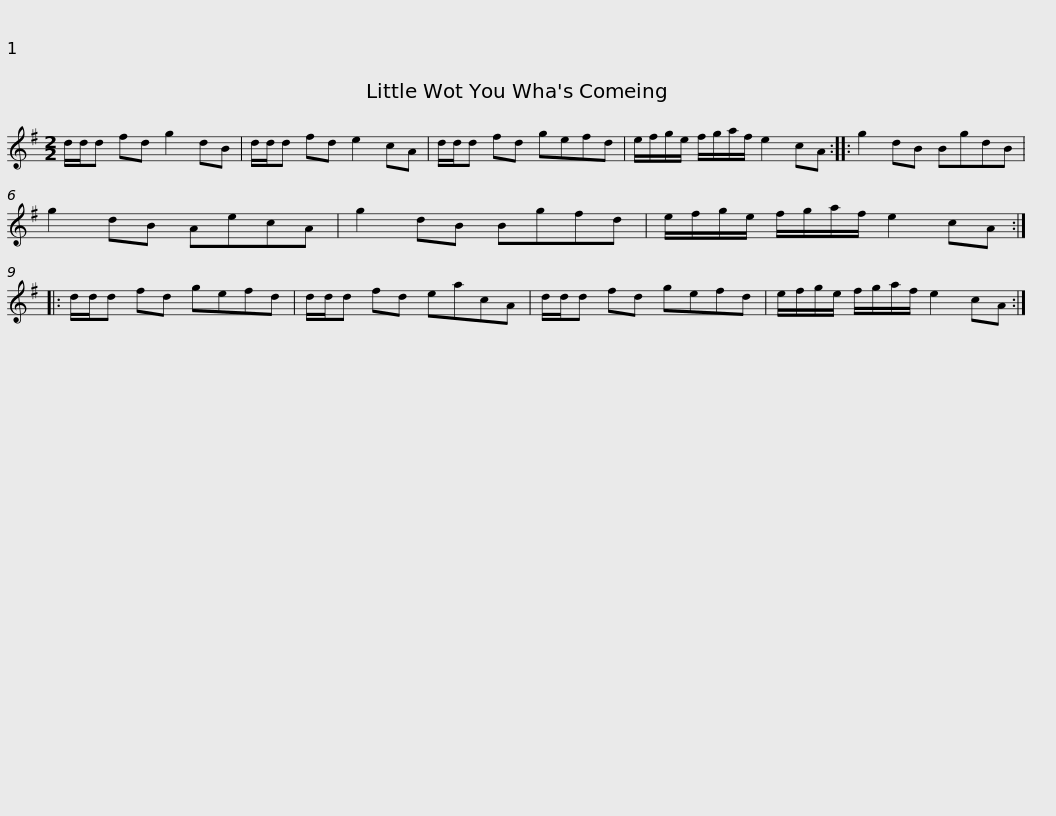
X:1
L:1/8
M:2/2
I:linebreak $
K:G
V:1 treble
V:1
 d/d/d fd g2 dB | d/d/d fd e2 cA | d/d/d fd gefd | e/f/g/e/ f/g/a/f/ e2 cA :: g2 dB BgdB |$ %5
 g2 dB AecA | g2 dB Bgfd | e/f/g/e/ f/g/a/f/ e2 cA :: d/d/d fd gefd | d/d/d fd eacA |$ %10
 d/d/d fd gefd | e/f/g/e/ f/g/a/f/ e2 cA :| %12
